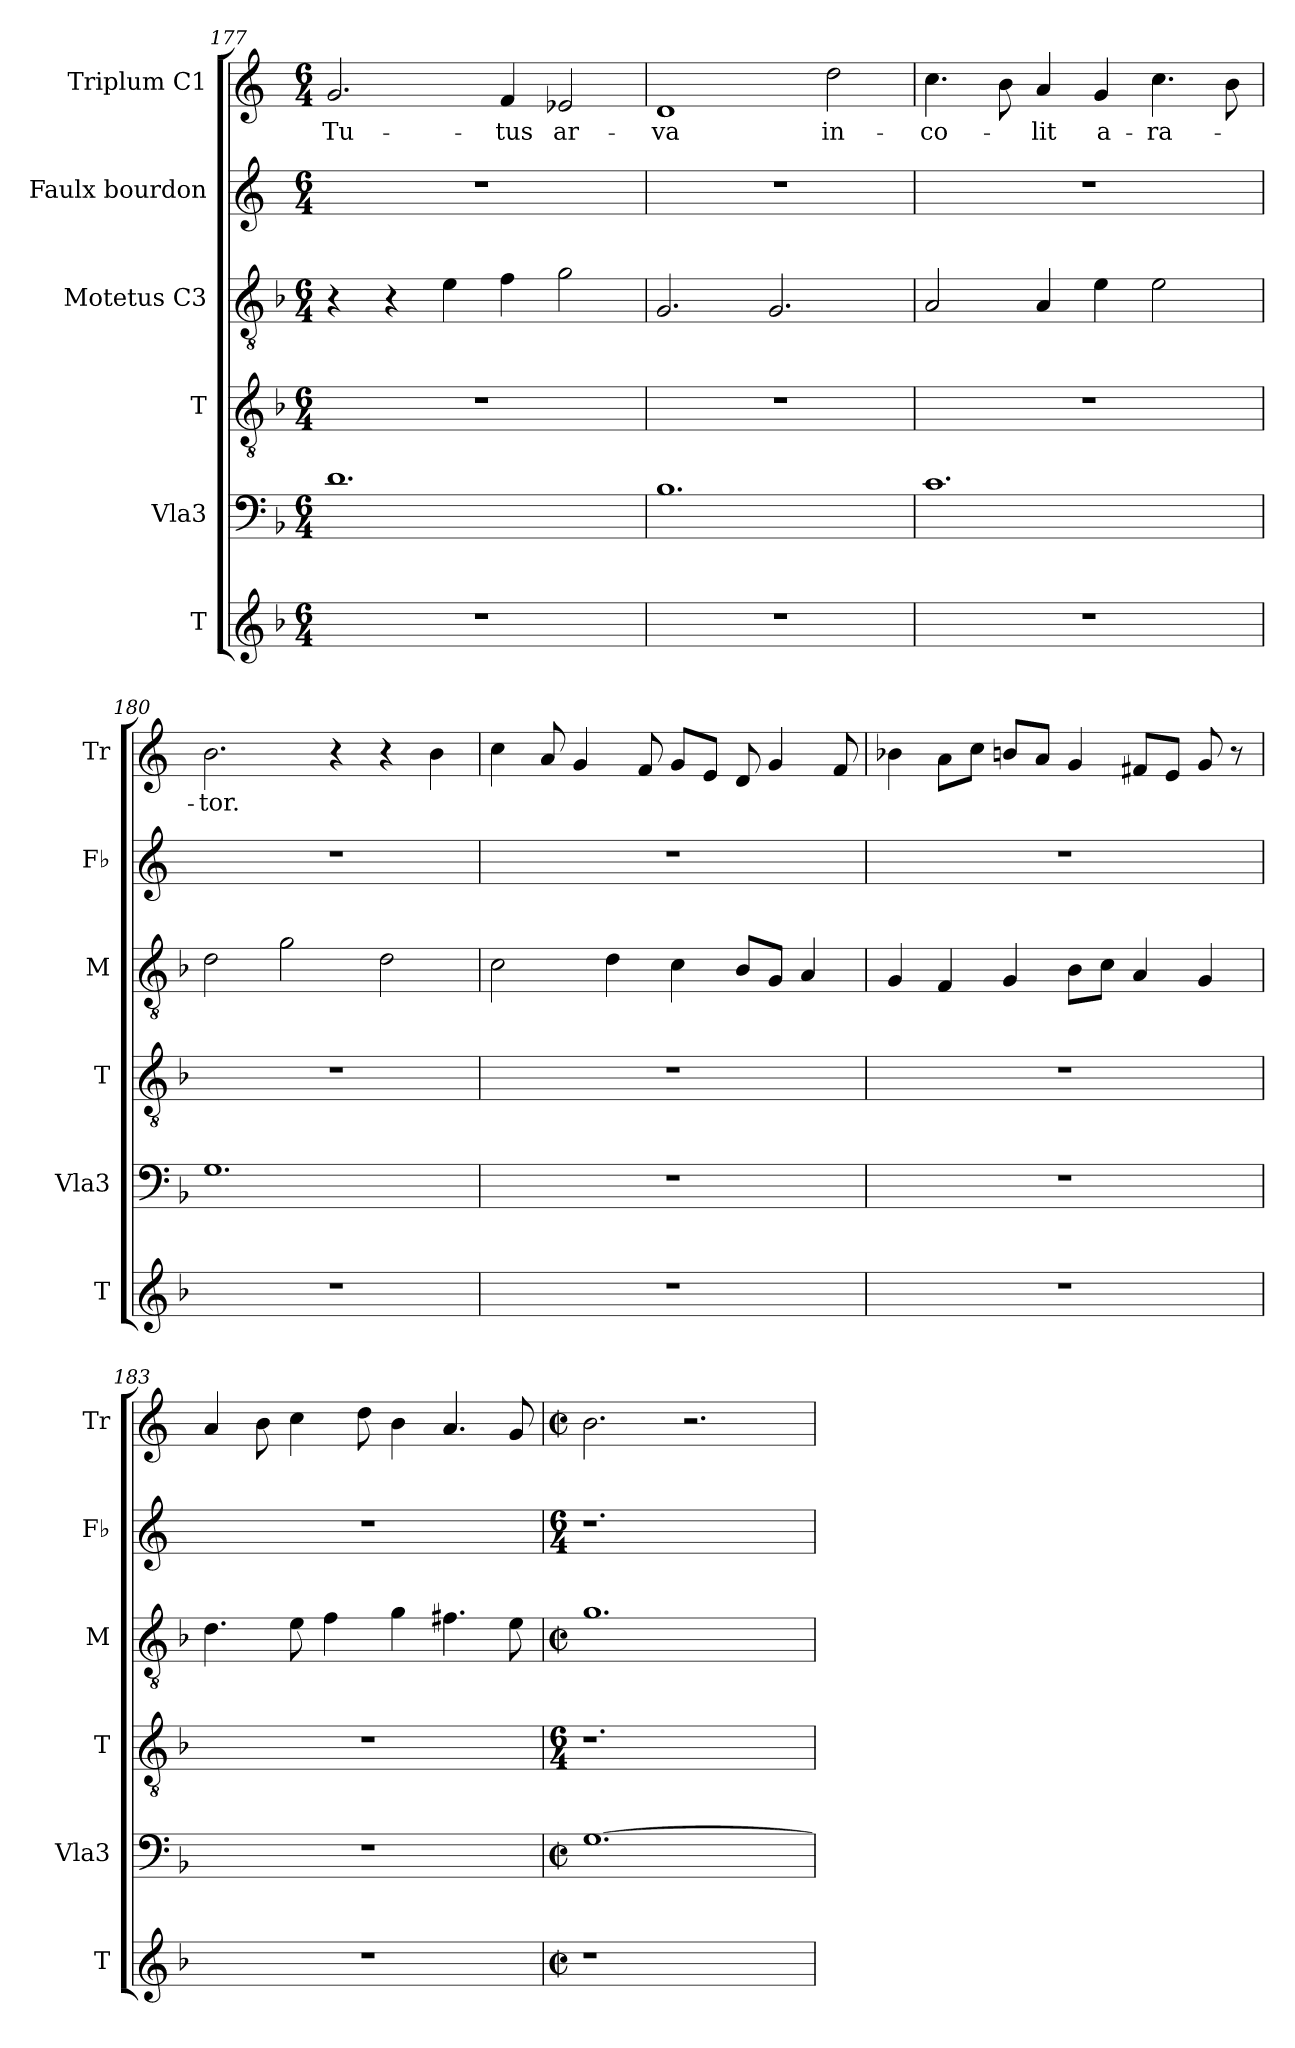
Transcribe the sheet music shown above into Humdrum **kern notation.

**kern	**kern	**kern	**kern	**kern	**kern	**text
*part6	*part5	*part4	*part3	*part2	*part1	*part1
*staff6	*staff5	*staff4	*staff3	*staff2	*staff1	*staff1
*I"T	*I"Vla3	*I"T	*I"Motetus C3	*I"Faulx bourdon	*I"Triplum C1	*
*I'T	*I'Vla3	*I'T	*I'M	*I'Fb	*I'Tr	*
*clefG2	*clefF4	*clefGv2	*clefGv2	*clefG2	*clefG2	*
*	*	*	*	*ITrd-3c-5	*ITrd-3c-5	*
*k[b-]	*k[b-]	*k[b-]	*k[b-]	*k[b-]	*k[b-]	*
*F:	*F:	*F:	*F:	*F:	*F:	*
*M6/4	*M6/4	*M6/4	*M6/4	*M6/4	*M6/4	*
=177	=177	=177	=177	=177	=177	=177
!	!	!	!	!	!	!LO:LY:b
1.r	1.d	1.r	4r	1.r	2.cc/	Tu-
.	.	.	4r	.	.	.
.	.	.	4e\	.	.	.
!	!	!	!	!	!	!LO:LY:b
.	.	.	4f\	.	4b-/	-tus
!	!	!	!	!	!	!LO:LY:b
.	.	.	2g\	.	2a-X/	ar-
=178	=178	=178	=178	=178	=178	=178
!	!	!	!	!	!	!LO:LY:b
1.r	1.B-	1.r	2.G/	1.r	1g	-va
.	.	.	2.G/	.	.	.
!	!	!	!	!	!	!LO:LY:b
.	.	.	.	.	2gg\	in-
=179	=179	=179	=179	=179	=179	=179
!	!	!	!	!	!	!LO:LY:b
1.r	1.c	1.r	2A/	1.r	4.ff\	-co-
.	.	.	.	.	8ee\	.
!	!	!	!	!	!	!LO:LY:b
.	.	.	4A/	.	4dd/	-lit
!	!	!	!	!	!	!LO:LY:b
.	.	.	4e\	.	4cc/	a-
!	!	!	!	!	!	!LO:LY:b
.	.	.	2e\	.	4.ff\	-ra-
.	.	.	.	.	8ee\	.
=180	=180	=180	=180	=180	=180	=180
!	!	!	!	!	!	!LO:LY:b
1.r	1.G	1.r	2d\	1.r	2.ee\	-tor.
.	.	.	2g\	.	.	.
.	.	.	.	.	4r	.
.	.	.	2d\	.	4r	.
.	.	.	.	.	4ee\	.
!!LO:LB:g=z
=181	=181	=181	=181	=181	=181	=181
1.r	1.r	1.r	2c\	1.r	4ff\	.
.	.	.	.	.	8dd/	.
.	.	.	.	.	4cc/	.
.	.	.	4d\	.	.	.
.	.	.	.	.	8b-/	.
.	.	.	4c\	.	8cc/L	.
.	.	.	.	.	8a/J	.
.	.	.	8B-/L	.	8g/	.
.	.	.	8G/J	.	4cc/	.
.	.	.	4A/	.	.	.
.	.	.	.	.	8b-/	.
=182	=182	=182	=182	=182	=182	=182
1.r	1.r	1.r	4G/	1.r	4ee-X\	.
.	.	.	4F/	.	8dd\L	.
.	.	.	.	.	8ff\J	.
.	.	.	4G/	.	8een/L	.
.	.	.	.	.	8dd/J	.
.	.	.	8B-\L	.	4cc/	.
.	.	.	8c\J	.	.	.
.	.	.	4A/	.	8bn/L	.
.	.	.	.	.	8a/J	.
.	.	.	4G/	.	8cc/	.
.	.	.	.	.	8r	.
=183	=183	=183	=183	=183	=183	=183
1.r	1.r	1.r	4.d\	1.r	4dd/	.
.	.	.	.	.	8ee\	.
.	.	.	8e\	.	4ff\	.
.	.	.	4f\	.	.	.
.	.	.	.	.	8gg\	.
.	.	.	4g\	.	4ee\	.
.	.	.	4.f#X\	.	4.dd/	.
.	.	.	8e\	.	8cc/	.
!!LO:LB:g=z
=184	=184	=184	=184	=184	=184	=184
*M2/2	*M2/2	*M6/4	*M2/2	*M6/4	*M2/2	*
*met(c|)	*met(c|)	*	*met(c|)	*	*met(c|)	*
1r	[>1.G	1.r	1.g	1.r	2.ee\	.
.	.	.	.	.	2.r	.
2ryy	.	.	.	.	.	.
=	=	=	=	=	=	=
*-	*-	*-	*-	*-	*-	*-
